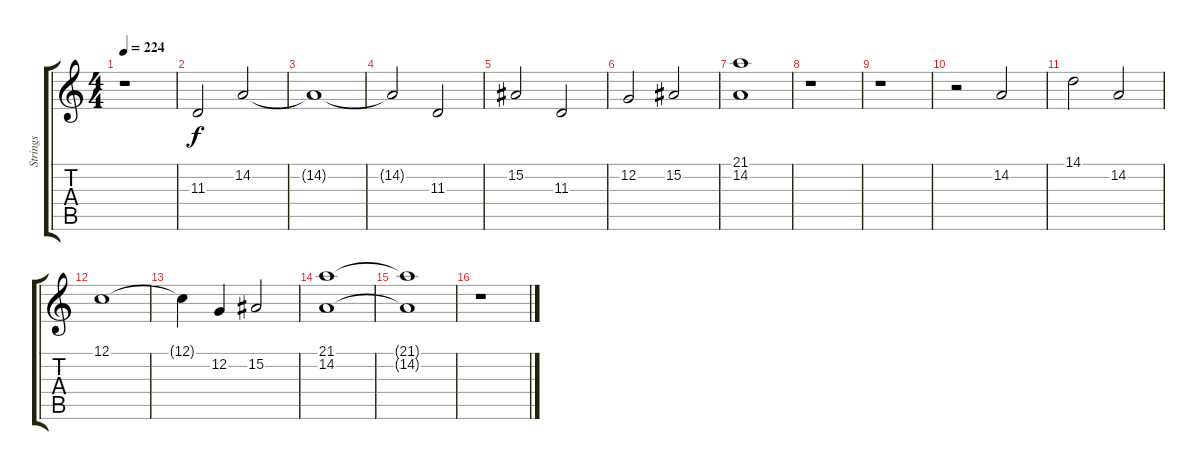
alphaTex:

\track ("Strings" "Strings") {instrument stringensemble1}
\staff {score tabs}
\tuning (C4 G3 Eb3 Bb2 F2 C2) {hide}
\ts (4 4)
\tempo 224
\clef g2
\ks c
r.1{dy f} |
11.3.2 14.2.2 |
14.2{t}.1 |
14.2{t}.2 11.3.2 |
15.2.2 11.3.2 |
12.2.2 15.2.2 |
(21.1 14.2).1 |
r.1 |
r.1 |
r.2 14.2.2 |
14.1.2 14.2.2 |
12.1.1 |
12.1{t}.4 12.2.4 15.2.2 |
(21.1 14.2).1 |
(21.1{t} 14.2{t}).1 |
r.1
